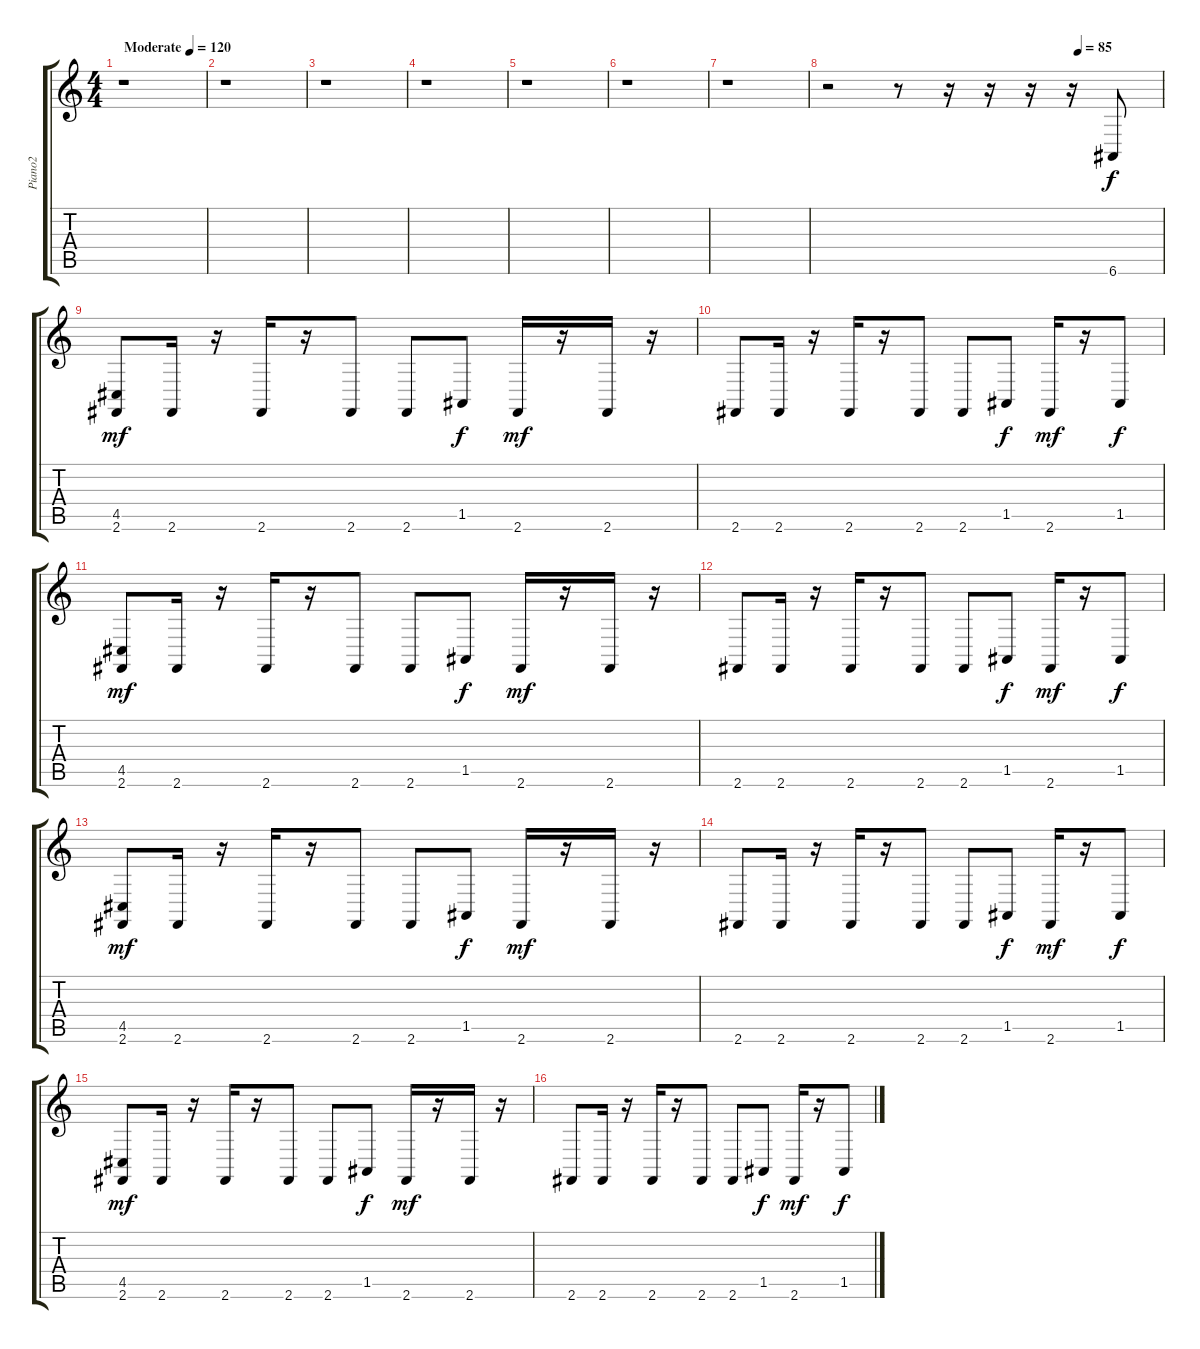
\track ("Piano2" "Piano2") {instrument acousticgrandpiano}
\staff {score tabs}
\tuning (E4 B3 G3 D3 A2 E2) {hide}
\ts (4 4)
\tempo (120 "Moderate")
\clef g2
\ks c
r.1{dy f instrument acousticgrandpiano} |
r.1 |
r.1 |
r.1 |
r.1 |
r.1 |
r.1 |
\tempo (85 0.75)
r.2 r.8 r.16 r.16 r.16 r.16 6.6.8 |
(4.5 2.6).8{dy mf} 2.6.16 r.16 2.6.16 r.16 2.6.8 2.6.8 1.5.8{dy f} 2.6.16{dy mf} r.16 2.6.16 r.16 |
2.6.8 2.6.16 r.16 2.6.16 r.16 2.6.8 2.6.8 1.5.8{dy f} 2.6.16{dy mf} r.16 1.5.8{dy f} |
(4.5 2.6).8{dy mf} 2.6.16 r.16 2.6.16 r.16 2.6.8 2.6.8 1.5.8{dy f} 2.6.16{dy mf} r.16 2.6.16 r.16 |
2.6.8 2.6.16 r.16 2.6.16 r.16 2.6.8 2.6.8 1.5.8{dy f} 2.6.16{dy mf} r.16 1.5.8{dy f} |
(4.5 2.6).8{dy mf} 2.6.16 r.16 2.6.16 r.16 2.6.8 2.6.8 1.5.8{dy f} 2.6.16{dy mf} r.16 2.6.16 r.16 |
2.6.8 2.6.16 r.16 2.6.16 r.16 2.6.8 2.6.8 1.5.8{dy f} 2.6.16{dy mf} r.16 1.5.8{dy f} |
(4.5 2.6).8{dy mf} 2.6.16 r.16 2.6.16 r.16 2.6.8 2.6.8 1.5.8{dy f} 2.6.16{dy mf} r.16 2.6.16 r.16 |
2.6.8 2.6.16 r.16 2.6.16 r.16 2.6.8 2.6.8 1.5.8{dy f} 2.6.16{dy mf} r.16 1.5.8{dy f}
